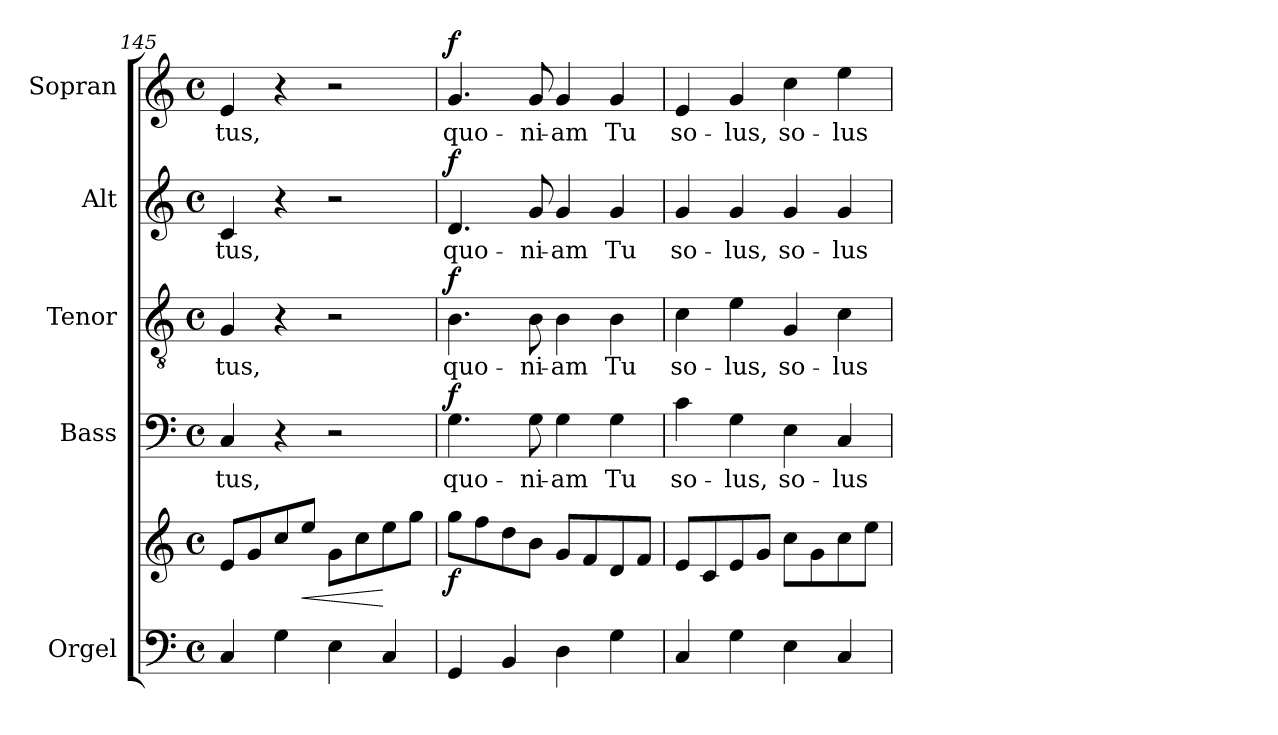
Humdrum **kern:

**kern	**kern	**dynam	**kern	**text	**dynam	**kern	**text	**dynam	**kern	**text	**dynam	**kern	**text	**dynam
*part5	*part5	*part5	*part4	*part4	*part4	*part3	*part3	*part3	*part2	*part2	*part2	*part1	*part1	*part1
*staff6	*staff5	*staff5/6	*staff4	*staff4	*staff4	*staff3	*staff3	*staff3	*staff2	*staff2	*staff2	*staff1	*staff1	*staff1
*I"Orgel	*	*	*I"Bass	*	*	*I"Tenor	*	*	*I"Alt	*	*	*I"Sopran	*	*
*I'Org.	*	*	*I'B.	*	*	*I'T.	*	*	*I'A.	*	*	*I'S.	*	*
*clefF4	*clefG2	*	*clefF4	*	*	*clefGv2	*	*	*clefG2	*	*	*clefG2	*	*
*k[]	*k[]	*	*k[]	*	*	*k[]	*	*	*k[]	*	*	*k[]	*	*
*C:	*C:	*	*C:	*	*	*C:	*	*	*C:	*	*	*C:	*	*
*M4/4	*M4/4	*	*M4/4	*	*	*M4/4	*	*	*M4/4	*	*	*M4/4	*	*
*met(c)	*met(c)	*	*met(c)	*	*	*met(c)	*	*	*met(c)	*	*	*met(c)	*	*
=145	=145	=145	=145	=145	=145	=145	=145	=145	=145	=145	=145	=145	=145	=145
!	!	!	!	!LO:LY:b	!	!	!LO:LY:b	!	!	!LO:LY:b	!	!	!LO:LY:b	!
4C/	8e/L	.	4C/	-tus,	.	4G/	-tus,	.	4c/	-tus,	.	4e/	-tus,	.
.	8g/	.	.	.	.	.	.	.	.	.	.	.	.	.
4G\	8cc/	.	4r	.	.	4r	.	.	4r	.	.	4r	.	.
!	!	!LO:HP:b	!	!	!	!	!	!	!	!	!	!	!	!
.	8ee/J	<	.	.	.	.	.	.	.	.	.	.	.	.
4E\	8g\L	.	2r	.	.	2r	.	.	2r	.	.	2r	.	.
.	8cc\	.	.	.	.	.	.	.	.	.	.	.	.	.
4C/	8ee\	[	.	.	.	.	.	.	.	.	.	.	.	.
.	8gg\J	.	.	.	.	.	.	.	.	.	.	.	.	.
=146	=146	=146	=146	=146	=146	=146	=146	=146	=146	=146	=146	=146	=146	=146
!	!	!LO:DY:b	!	!LO:LY:b	!LO:DY:a	!	!LO:LY:b	!LO:DY:a	!	!LO:LY:b	!LO:DY:a	!	!LO:LY:b	!LO:DY:a
4GG/	8gg\L	f	4.G\	quo-	f	4.B\	quo-	f	4.d/	quo-	f	4.g/	quo-	f
.	8ff\	.	.	.	.	.	.	.	.	.	.	.	.	.
4BB/	8dd\	.	.	.	.	.	.	.	.	.	.	.	.	.
!	!	!	!	!LO:LY:b	!	!	!LO:LY:b	!	!	!LO:LY:b	!	!	!LO:LY:b	!
.	8b\J	.	8G\	-ni-	.	8B\	-ni-	.	8g/	-ni-	.	8g/	-ni-	.
!	!	!	!	!LO:LY:b	!	!	!LO:LY:b	!	!	!LO:LY:b	!	!	!LO:LY:b	!
4D\	8g/L	.	4G\	-am	.	4B\	-am	.	4g/	-am	.	4g/	-am	.
.	8f/	.	.	.	.	.	.	.	.	.	.	.	.	.
!	!	!	!	!LO:LY:b	!	!	!LO:LY:b	!	!	!LO:LY:b	!	!	!LO:LY:b	!
4G\	8d/	.	4G\	Tu	.	4B\	Tu	.	4g/	Tu	.	4g/	Tu	.
.	8f/J	.	.	.	.	.	.	.	.	.	.	.	.	.
=147	=147	=147	=147	=147	=147	=147	=147	=147	=147	=147	=147	=147	=147	=147
!	!	!	!	!LO:LY:b	!	!	!LO:LY:b	!	!	!LO:LY:b	!	!	!LO:LY:b	!
4C/	8e/L	.	4c\	so-	.	4c\	so-	.	4g/	so-	.	4e/	so-	.
.	8c/	.	.	.	.	.	.	.	.	.	.	.	.	.
!	!	!	!	!LO:LY:b	!	!	!LO:LY:b	!	!	!LO:LY:b	!	!	!LO:LY:b	!
4G\	8e/	.	4G\	-lus,	.	4e\	-lus,	.	4g/	-lus,	.	4g/	-lus,	.
.	8g/J	.	.	.	.	.	.	.	.	.	.	.	.	.
!	!	!	!	!LO:LY:b	!	!	!LO:LY:b	!	!	!LO:LY:b	!	!	!LO:LY:b	!
4E\	8cc\L	.	4E\	so-	.	4G/	so-	.	4g/	so-	.	4cc\	so-	.
.	8g\	.	.	.	.	.	.	.	.	.	.	.	.	.
!	!	!	!	!LO:LY:b	!	!	!LO:LY:b	!	!	!LO:LY:b	!	!	!LO:LY:b	!
4C/	8cc\	.	4C/	-lus	.	4c\	-lus	.	4g/	-lus	.	4ee\	-lus	.
.	8ee\J	.	.	.	.	.	.	.	.	.	.	.	.	.
=	=	=	=	=	=	=	=	=	=	=	=	=	=	=
*-	*-	*-	*-	*-	*-	*-	*-	*-	*-	*-	*-	*-	*-	*-
